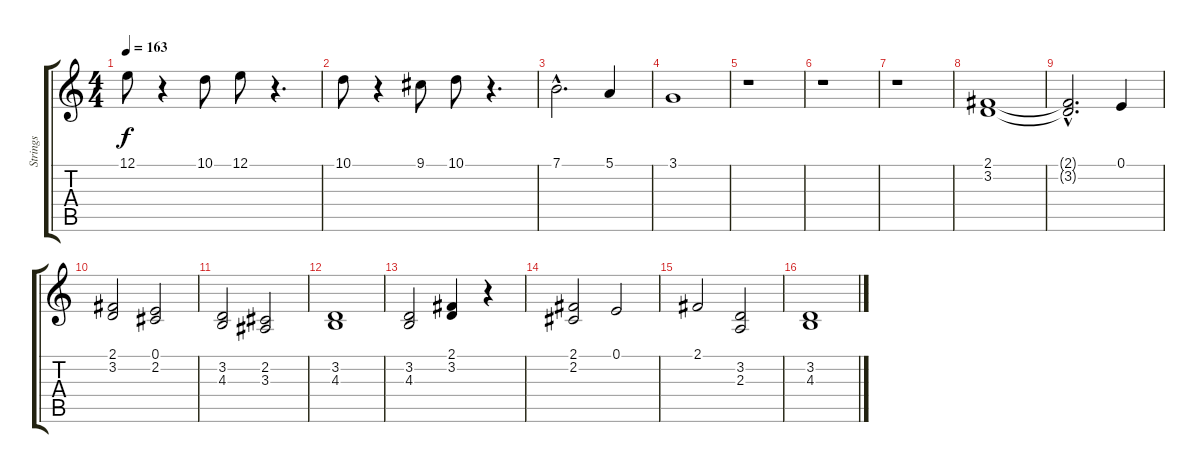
\track ("Strings" "Strings") {instrument stringensemble1}
\staff {score tabs}
\tuning (E4 B3 G3 D3 A2 E2) {hide}
\ts (4 4)
\tempo 163
\clef g2
\ks c
12.1.8{dy f} r.4 10.1.8 12.1.8 r.4{d} |
10.1.8 r.4 9.1.8 10.1.8 r.4{d} |
7.1{hac}.2{d} 5.1.4 |
3.1.1 |
r.1 |
r.1 |
r.1 |
(2.1 3.2).1 |
(2.1{t} 3.2{hac t}).2{d} 0.1.4 |
(2.1 3.2).2 (0.1 2.2).2 |
(3.2 4.3).2 (2.2 3.3).2 |
(3.2 4.3).1 |
(3.2 4.3).2 (2.1 3.2).4 r.4 |
(2.1 2.2).2 0.1.2 |
2.1.2 (3.2 2.3).2 |
(3.2 4.3).1
